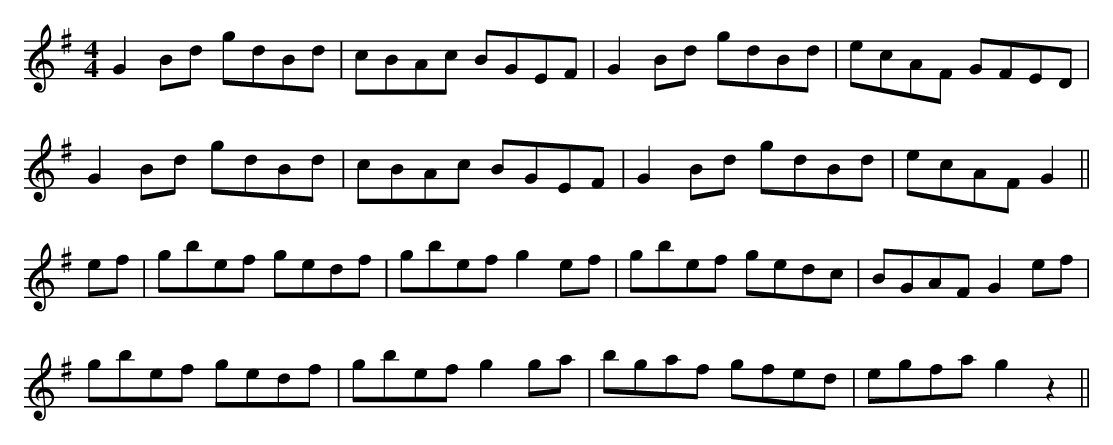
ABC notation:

X:1
M:4/4
K:G
G2 Bd gdBd|cBAc BGEF|G2 Bd gdBd|ecAF GFED|
G2 Bd gdBd|cBAc BGEF|G2 Bd gdBd|ecAF G2||
ef|gbef gedf|gbef g2 ef|gbef gedc|BGAF G2 ef|
gbef gedf|gbef g2 ga|bgaf gfed|egfa g2z2||
